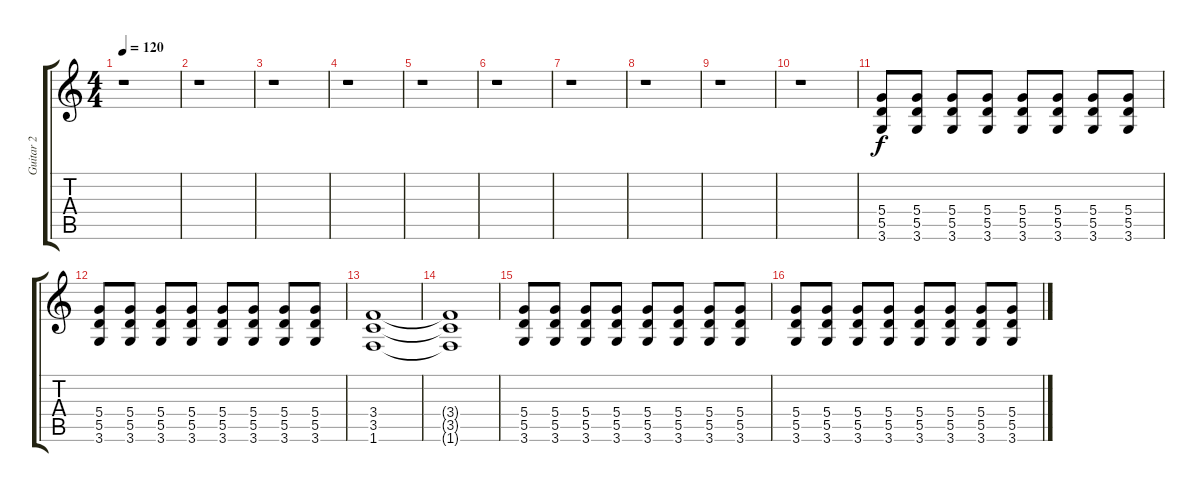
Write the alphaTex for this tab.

\track ("Guitar 2" "Guitar 2") {instrument distortionguitar}
\staff {score tabs}
\tuning (E4 B3 G3 D3 A2 E2) {hide}
\ts (4 4)
\tempo 120
\clef g2
\ks c
r.1{dy f instrument distortionguitar} |
r.1 |
r.1 |
r.1 |
r.1 |
r.1 |
r.1 |
r.1 |
r.1 |
r.1 |
(5.4 5.5 3.6).8 (5.4 5.5 3.6).8 (5.4 5.5 3.6).8 (5.4 5.5 3.6).8 (5.4 5.5 3.6).8 (5.4 5.5 3.6).8 (5.4 5.5 3.6).8 (5.4 5.5 3.6).8 |
(5.4 5.5 3.6).8 (5.4 5.5 3.6).8 (5.4 5.5 3.6).8 (5.4 5.5 3.6).8 (5.4 5.5 3.6).8 (5.4 5.5 3.6).8 (5.4 5.5 3.6).8 (5.4 5.5 3.6).8 |
(3.4 3.5 1.6).1 |
(3.4{t} 3.5{t} 1.6{t}).1 |
(5.4 5.5 3.6).8 (5.4 5.5 3.6).8 (5.4 5.5 3.6).8 (5.4 5.5 3.6).8 (5.4 5.5 3.6).8 (5.4 5.5 3.6).8 (5.4 5.5 3.6).8 (5.4 5.5 3.6).8 |
(5.4 5.5 3.6).8 (5.4 5.5 3.6).8 (5.4 5.5 3.6).8 (5.4 5.5 3.6).8 (5.4 5.5 3.6).8 (5.4 5.5 3.6).8 (5.4 5.5 3.6).8 (5.4 5.5 3.6).8
